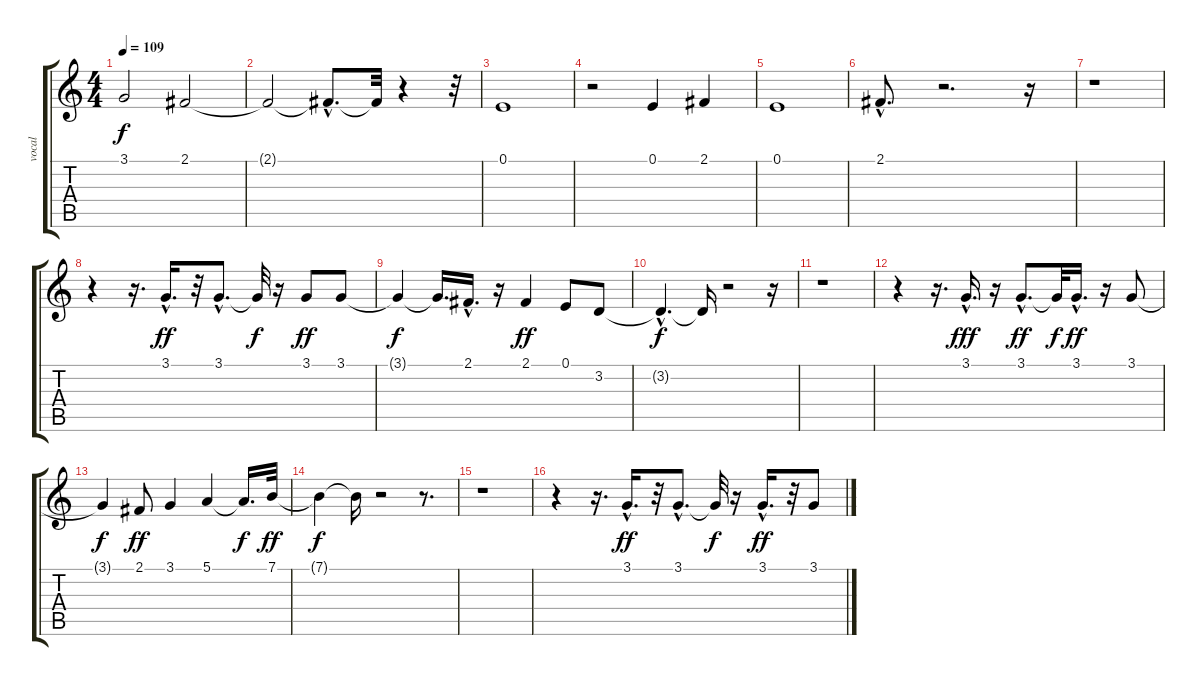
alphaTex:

\track ("vocal" "vocal") {instrument flute}
\staff {score tabs}
\tuning (E4 B3 G3 D3 A2 E2) {hide}
\ts (4 4)
\tempo 109
\clef g2
\ks c
3.1.2{dy f} 2.1.2 |
2.1{t}.2 2.1{hac t}.8{d} 2.1{t}.32 r.4 r.32 |
0.1.1 |
r.2 0.1.4 2.1.4 |
0.1.1 |
2.1{hac}.8{d} r.2{d} r.16 |
r.1 |
r.4 r.16{d} 3.1{hac}.16{d dy ff} r.32 3.1{hac}.8{d} 3.1{t}.32{dy f} r.16 3.1.8{dy ff} 3.1.8 |
3.1{t}.4{dy f} 3.1{t}.16{d} 2.1{hac}.16{d} r.16 2.1.4{dy ff} 0.1.8 3.2.8 |
3.2{hac t}.4{d dy f} 3.2{t}.16 r.2 r.16 |
r.1 |
r.4 r.16{d} 3.1{hac}.16{d dy fff} r.16 3.1{hac}.8{d dy ff} 3.1{t}.32{dy f} 3.1{hac}.16{d dy ff} r.16 3.1.8 |
3.1{t}.4{dy f} 2.1.8{dy ff} 3.1.4 5.1.4 5.1{t}.16{d dy f} 7.1.32{dy ff} |
7.1{t}.4{dy f} 7.1{t}.16 r.2 r.8{d} |
r.1 |
r.4 r.16{d} 3.1{hac}.16{d dy ff} r.32 3.1{hac}.8{d} 3.1{t}.32{dy f} r.16 3.1{hac}.16{d dy ff} r.32 3.1.8
